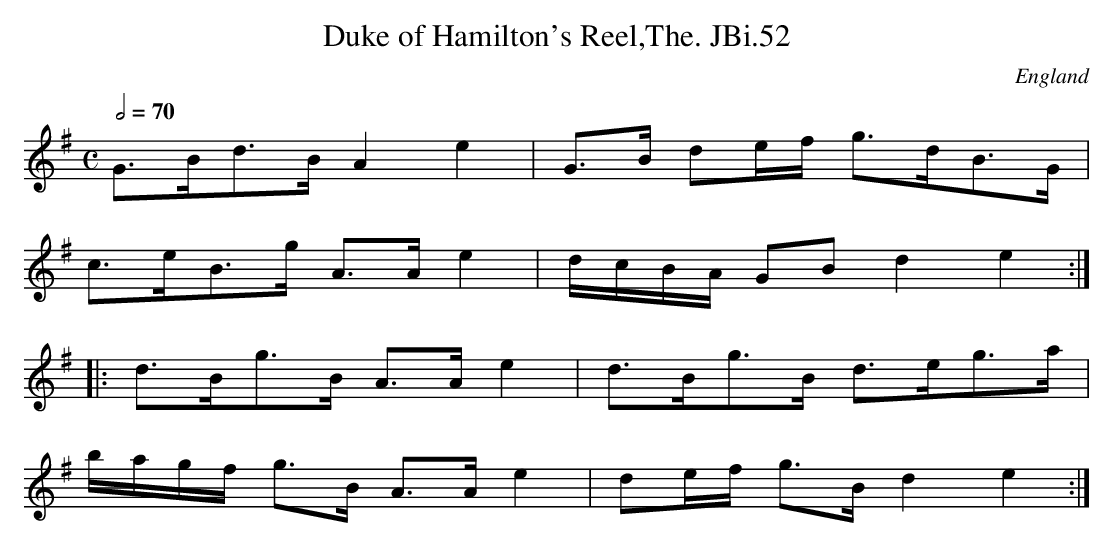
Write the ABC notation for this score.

X:1
T:Duke of Hamilton's Reel,The. JBi.52
L:1/8
M:C
O:England
Q:1/2=70
K:G
G>Bd>BA2e2|G>B de/f/ g>dB>G|!
c>eB>g A>Ae2|d/c/B/A/ GBd2e2:|!
|:d>Bg>B A>Ae2|d>Bg>B d>eg>a|!
b/a/g/f/ g>B A>Ae2|de/f/ g>Bd2e2:|
